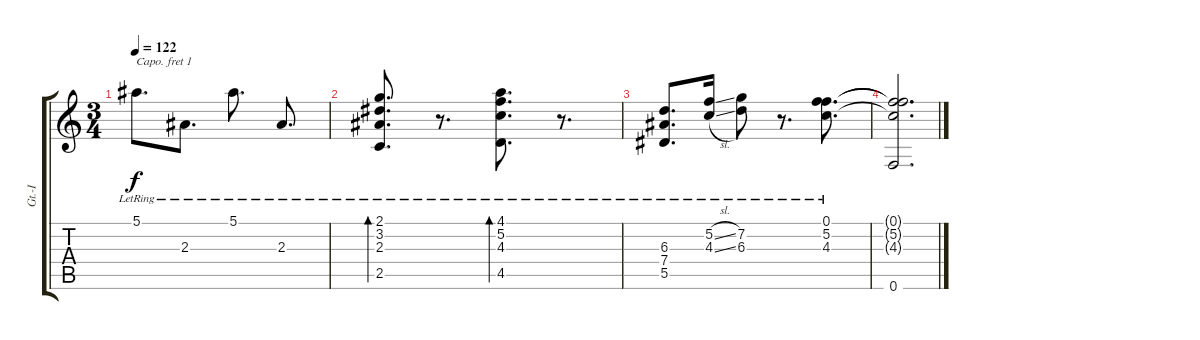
\track ("Gt.-I" "Gt.-I") {instrument acousticguitarsteel}
\staff {score tabs}
\capo 1
\tuning (E4 B3 G3 D3 A2 E2) {hide}
\ts (3 4)
\tempo 122
\clef g2
\ks c
5.1{lr}.8{d dy f} 2.3{lr}.8{d} 5.1{lr}.8{d} 2.3{lr}.8{d} |
(2.1{lr} 3.2{lr} 2.3{lr} 2.5{lr}).8{d bd 60} r.8{d} (4.1{lr} 5.2{lr} 4.3{lr} 4.5{lr}).8{d bd 60} r.8{d} |
(6.3{lr} 7.4{lr} 5.5{lr}).8{d} (5.2{sl lr} 4.3{sl lr}).16 (7.2{lr} 6.3{lr}).8 r.8{d} (0.1 5.2{lr} 4.3{lr}).8{d} |
(0.1{t} 5.2{t} 4.3{t} 0.6).2{d}
